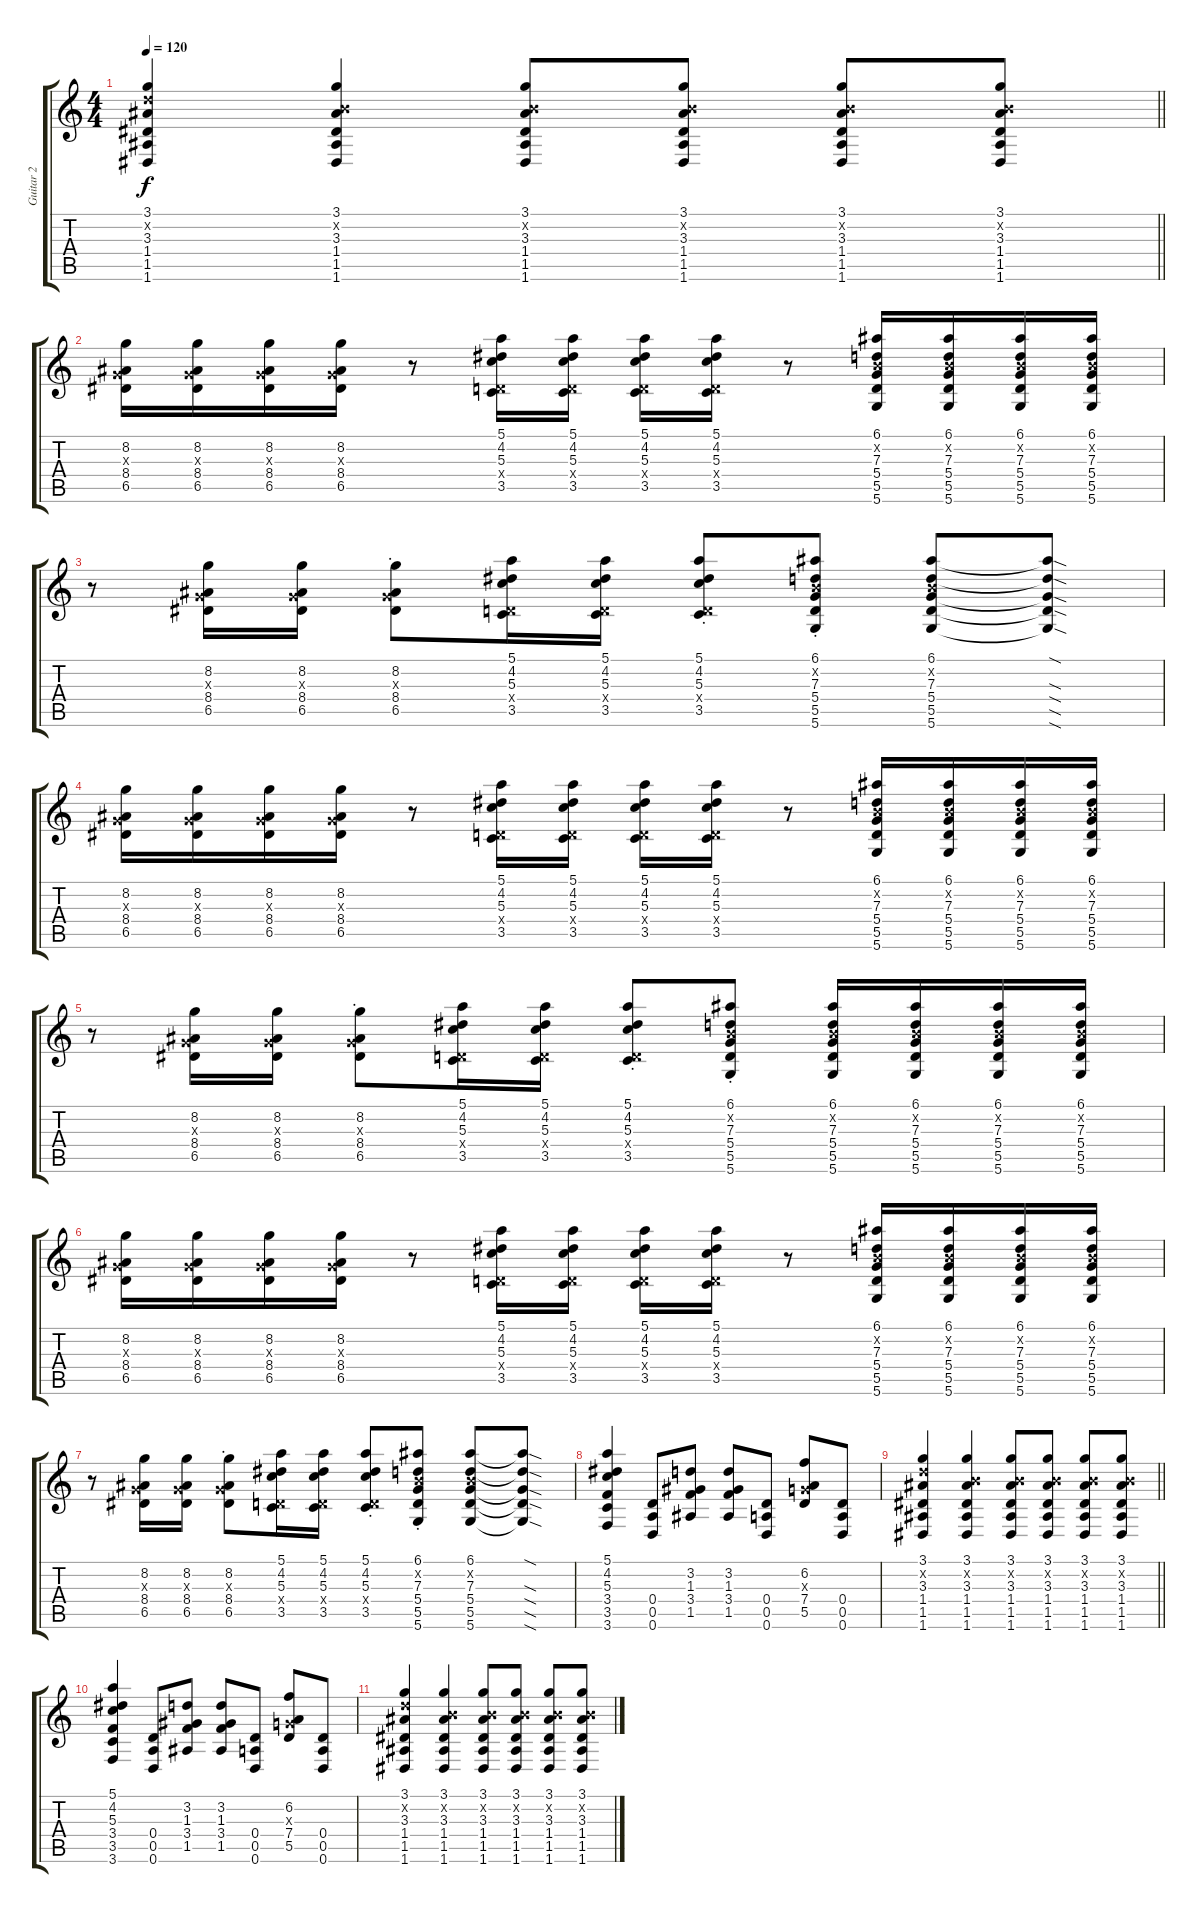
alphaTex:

\track ("Guitar 2" "Guitar 2") {instrument overdrivenguitar}
\staff {score tabs}
\tuning (E4 B3 G3 D3 A2 D2) {hide}
\ts (4 4)
\tempo 120
\clef g2
\barLineRight lightlight
\ks c
(3.1 3.2{x} 3.3 1.4 1.5 1.6).4{dy f} (3.1 0.2{x} 3.3 1.4 1.5 1.6).4 (3.1 0.2{x} 3.3 1.4 1.5 1.6).8 (3.1 0.2{x} 3.3 1.4 1.5 1.6).8 (3.1 0.2{x} 3.3 1.4 1.5 1.6).8 (3.1 0.2{x} 3.3 1.4 1.5 1.6).8 |
(8.2 0.3{x} 8.4 6.5).16 (8.2 0.3{x} 8.4 6.5).16 (8.2 0.3{x} 8.4 6.5).16 (8.2 0.3{x} 8.4 6.5).16 r.8 (5.1 4.2 5.3 0.4{x} 3.5).16 (5.1 4.2 5.3 0.4{x} 3.5).16 (5.1 4.2 5.3 0.4{x} 3.5).16 (5.1 4.2 5.3 0.4{x} 3.5).16 r.8 (6.1 0.2{x} 7.3 5.4 5.5 5.6).16 (6.1 0.2{x} 7.3 5.4 5.5 5.6).16 (6.1 0.2{x} 7.3 5.4 5.5 5.6).16 (6.1 0.2{x} 7.3 5.4 5.5 5.6).16 |
r.8 (8.2 0.3{x} 8.4 6.5).16 (8.2 0.3{x} 8.4 6.5).16 (8.2{st} 0.3{x} 8.4{st} 6.5{st}).8 (5.1 4.2 5.3 0.4{x} 3.5).16 (5.1 4.2 5.3 0.4{x} 3.5).16 (5.1{st} 4.2{st} 5.3{st} 0.4{x} 3.5{st}).8 (6.1{st} 0.2{x} 7.3{st} 5.4{st} 5.5{st} 5.6{st}).8 (6.1 0.2{x} 7.3 5.4 5.5 5.6).8 (6.1{sod t} 7.3{sod t} 5.4{sod t} 5.5{sod t} 5.6{sod t}).8 |
(8.2 0.3{x} 8.4 6.5).16 (8.2 0.3{x} 8.4 6.5).16 (8.2 0.3{x} 8.4 6.5).16 (8.2 0.3{x} 8.4 6.5).16 r.8 (5.1 4.2 5.3 0.4{x} 3.5).16 (5.1 4.2 5.3 0.4{x} 3.5).16 (5.1 4.2 5.3 0.4{x} 3.5).16 (5.1 4.2 5.3 0.4{x} 3.5).16 r.8 (6.1 0.2{x} 7.3 5.4 5.5 5.6).16 (6.1 0.2{x} 7.3 5.4 5.5 5.6).16 (6.1 0.2{x} 7.3 5.4 5.5 5.6).16 (6.1 0.2{x} 7.3 5.4 5.5 5.6).16 |
r.8 (8.2 0.3{x} 8.4 6.5).16 (8.2 0.3{x} 8.4 6.5).16 (8.2{st} 0.3{x} 8.4{st} 6.5{st}).8 (5.1 4.2 5.3 0.4{x} 3.5).16 (5.1 4.2 5.3 0.4{x} 3.5).16 (5.1{st} 4.2{st} 5.3{st} 0.4{x} 3.5{st}).8 (6.1{st} 0.2{x} 7.3{st} 5.4{st} 5.5{st} 5.6{st}).8 (6.1 0.2{x} 7.3 5.4 5.5 5.6).16 (6.1 0.2{x} 7.3 5.4 5.5 5.6).16 (6.1 0.2{x} 7.3 5.4 5.5 5.6).16 (6.1 0.2{x} 7.3 5.4 5.5 5.6).16 |
(8.2 0.3{x} 8.4 6.5).16 (8.2 0.3{x} 8.4 6.5).16 (8.2 0.3{x} 8.4 6.5).16 (8.2 0.3{x} 8.4 6.5).16 r.8 (5.1 4.2 5.3 0.4{x} 3.5).16 (5.1 4.2 5.3 0.4{x} 3.5).16 (5.1 4.2 5.3 0.4{x} 3.5).16 (5.1 4.2 5.3 0.4{x} 3.5).16 r.8 (6.1 0.2{x} 7.3 5.4 5.5 5.6).16 (6.1 0.2{x} 7.3 5.4 5.5 5.6).16 (6.1 0.2{x} 7.3 5.4 5.5 5.6).16 (6.1 0.2{x} 7.3 5.4 5.5 5.6).16 |
r.8 (8.2 0.3{x} 8.4 6.5).16 (8.2 0.3{x} 8.4 6.5).16 (8.2{st} 0.3{x} 8.4{st} 6.5{st}).8 (5.1 4.2 5.3 0.4{x} 3.5).16 (5.1 4.2 5.3 0.4{x} 3.5).16 (5.1{st} 4.2{st} 5.3{st} 0.4{x} 3.5{st}).8 (6.1{st} 0.2{x} 7.3{st} 5.4{st} 5.5{st} 5.6{st}).8 (6.1 0.2{x} 7.3 5.4 5.5 5.6).8 (6.1{sod t} 7.3{sod t} 5.4{sod t} 5.5{sod t} 5.6{sod t}).8 |
(5.1 4.2 5.3 3.4 3.5 3.6).4 (0.4 0.5 0.6).8 (3.2 1.3 3.4 1.5).8 (3.2 1.3 3.4 1.5).8 (0.4 0.5 0.6).8 (6.2 0.3{x} 7.4 5.5).8 (0.4 0.5 0.6).8 |
\barLineRight lightlight
(3.1 3.2{x} 3.3 1.4 1.5 1.6).4 (3.1 0.2{x} 3.3 1.4 1.5 1.6).4 (3.1 0.2{x} 3.3 1.4 1.5 1.6).8 (3.1 0.2{x} 3.3 1.4 1.5 1.6).8 (3.1 0.2{x} 3.3 1.4 1.5 1.6).8 (3.1 0.2{x} 3.3 1.4 1.5 1.6).8 |
(5.1 4.2 5.3 3.4 3.5 3.6).4 (0.4 0.5 0.6).8 (3.2 1.3 3.4 1.5).8 (3.2 1.3 3.4 1.5).8 (0.4 0.5 0.6).8 (6.2 0.3{x} 7.4 5.5).8 (0.4 0.5 0.6).8 |
(3.1 3.2{x} 3.3 1.4 1.5 1.6).4 (3.1 0.2{x} 3.3 1.4 1.5 1.6).4 (3.1 0.2{x} 3.3 1.4 1.5 1.6).8 (3.1 0.2{x} 3.3 1.4 1.5 1.6).8 (3.1 0.2{x} 3.3 1.4 1.5 1.6).8 (3.1 0.2{x} 3.3 1.4 1.5 1.6).8
